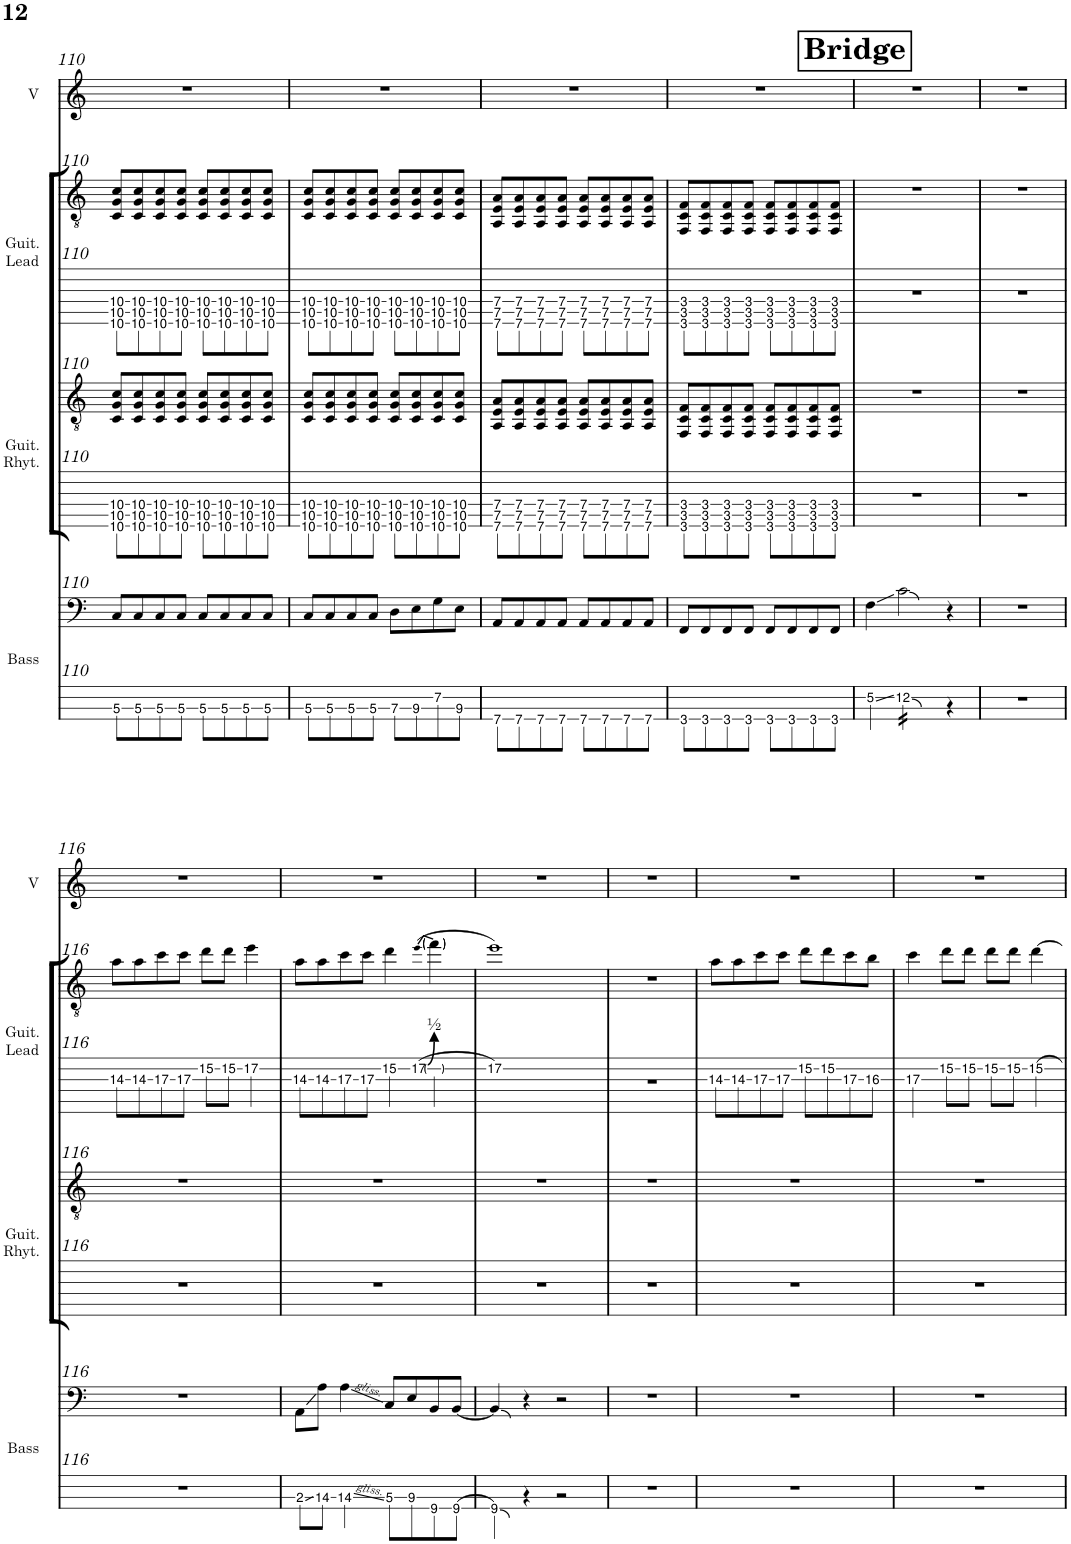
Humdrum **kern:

**kern	**kern	**kern	**kern	**kern	**kern	**kern
*part7	*part6	*part5	*part4	*part3	*part2	*part1
*staff7	*staff6	*staff5	*staff4	*staff3	*staff2	*staff1
*I"Bass Guitar D Stanard D-G-C-F	*I"Bass Guitar D Stanard D-G-C-F	*I"Electric Guitar Rhythm Drop D	*I"Electric Guitar Rhythm Drop D	*I"Electric Guitar Lead Drop D	*I"Electric Guitar Lead Drop D	*I"Women Vocals
*I'Bass	*I'Bass	*I'Guit. Rhyt.	*I'Guit. Rhyt.	*I'Guit. Lead	*I'Guit. Lead	*I'V
!!LO:PB:g=z
*	*clefF4	*	*clefGv2	*	*clefGv2	*clefG2
*Trd7c12	*Trd7c12	*	*	*	*	*
*k[]	*k[]	*k[]	*k[]	*k[]	*k[]	*k[]
*M4/4	*M4/4	*M4/4	*M4/4	*M4/4	*M4/4	*M4/4
=110	=110	=110	=110	=110	=110	=110
8C\L	8C/L	8C\ 8G\ 8c\L	8C/ 8G/ 8c/L	8C\ 8G\ 8c\L	8C/ 8G/ 8c/L	1r
8C\	8C/	8C\ 8G\ 8c\	8C/ 8G/ 8c/	8C\ 8G\ 8c\	8C/ 8G/ 8c/	.
8C\	8C/	8C\ 8G\ 8c\	8C/ 8G/ 8c/	8C\ 8G\ 8c\	8C/ 8G/ 8c/	.
8C\J	8C/J	8C\ 8G\ 8c\J	8C/ 8G/ 8c/J	8C\ 8G\ 8c\J	8C/ 8G/ 8c/J	.
8C\L	8C/L	8C\ 8G\ 8c\L	8C/ 8G/ 8c/L	8C\ 8G\ 8c\L	8C/ 8G/ 8c/L	.
8C\	8C/	8C\ 8G\ 8c\	8C/ 8G/ 8c/	8C\ 8G\ 8c\	8C/ 8G/ 8c/	.
8C\	8C/	8C\ 8G\ 8c\	8C/ 8G/ 8c/	8C\ 8G\ 8c\	8C/ 8G/ 8c/	.
8C\J	8C/J	8C\ 8G\ 8c\J	8C/ 8G/ 8c/J	8C\ 8G\ 8c\J	8C/ 8G/ 8c/J	.
=111	=111	=111	=111	=111	=111	=111
8C\L	8C/L	8C\ 8G\ 8c\L	8C/ 8G/ 8c/L	8C\ 8G\ 8c\L	8C/ 8G/ 8c/L	1r
8C\	8C/	8C\ 8G\ 8c\	8C/ 8G/ 8c/	8C\ 8G\ 8c\	8C/ 8G/ 8c/	.
8C\	8C/	8C\ 8G\ 8c\	8C/ 8G/ 8c/	8C\ 8G\ 8c\	8C/ 8G/ 8c/	.
8C\J	8C/J	8C\ 8G\ 8c\J	8C/ 8G/ 8c/J	8C\ 8G\ 8c\J	8C/ 8G/ 8c/J	.
8D\L	8D\L	8C\ 8G\ 8c\L	8C/ 8G/ 8c/L	8C\ 8G\ 8c\L	8C/ 8G/ 8c/L	.
8E\	8E\	8C\ 8G\ 8c\	8C/ 8G/ 8c/	8C\ 8G\ 8c\	8C/ 8G/ 8c/	.
8G\	8G\	8C\ 8G\ 8c\	8C/ 8G/ 8c/	8C\ 8G\ 8c\	8C/ 8G/ 8c/	.
8E\J	8E\J	8C\ 8G\ 8c\J	8C/ 8G/ 8c/J	8C\ 8G\ 8c\J	8C/ 8G/ 8c/J	.
=112	=112	=112	=112	=112	=112	=112
8AA\L	8AA/L	8AA\ 8E\ 8A\L	8AA/ 8E/ 8A/L	8AA\ 8E\ 8A\L	8AA/ 8E/ 8A/L	1r
8AA\	8AA/	8AA\ 8E\ 8A\	8AA/ 8E/ 8A/	8AA\ 8E\ 8A\	8AA/ 8E/ 8A/	.
8AA\	8AA/	8AA\ 8E\ 8A\	8AA/ 8E/ 8A/	8AA\ 8E\ 8A\	8AA/ 8E/ 8A/	.
8AA\J	8AA/J	8AA\ 8E\ 8A\J	8AA/ 8E/ 8A/J	8AA\ 8E\ 8A\J	8AA/ 8E/ 8A/J	.
8AA\L	8AA/L	8AA\ 8E\ 8A\L	8AA/ 8E/ 8A/L	8AA\ 8E\ 8A\L	8AA/ 8E/ 8A/L	.
8AA\	8AA/	8AA\ 8E\ 8A\	8AA/ 8E/ 8A/	8AA\ 8E\ 8A\	8AA/ 8E/ 8A/	.
8AA\	8AA/	8AA\ 8E\ 8A\	8AA/ 8E/ 8A/	8AA\ 8E\ 8A\	8AA/ 8E/ 8A/	.
8AA\J	8AA/J	8AA\ 8E\ 8A\J	8AA/ 8E/ 8A/J	8AA\ 8E\ 8A\J	8AA/ 8E/ 8A/J	.
=113	=113	=113	=113	=113	=113	=113
8FF\L	8FF/L	8FF\ 8C\ 8F\L	8FF/ 8C/ 8F/L	8FF\ 8C\ 8F\L	8FF/ 8C/ 8F/L	1r
8FF\	8FF/	8FF\ 8C\ 8F\	8FF/ 8C/ 8F/	8FF\ 8C\ 8F\	8FF/ 8C/ 8F/	.
8FF\	8FF/	8FF\ 8C\ 8F\	8FF/ 8C/ 8F/	8FF\ 8C\ 8F\	8FF/ 8C/ 8F/	.
8FF\J	8FF/J	8FF\ 8C\ 8F\J	8FF/ 8C/ 8F/J	8FF\ 8C\ 8F\J	8FF/ 8C/ 8F/J	.
8FF\L	8FF/L	8FF\ 8C\ 8F\L	8FF/ 8C/ 8F/L	8FF\ 8C\ 8F\L	8FF/ 8C/ 8F/L	.
8FF\	8FF/	8FF\ 8C\ 8F\	8FF/ 8C/ 8F/	8FF\ 8C\ 8F\	8FF/ 8C/ 8F/	.
8FF\	8FF/	8FF\ 8C\ 8F\	8FF/ 8C/ 8F/	8FF\ 8C\ 8F\	8FF/ 8C/ 8F/	.
8FF\J	8FF/J	8FF\ 8C\ 8F\J	8FF/ 8C/ 8F/J	8FF\ 8C\ 8F\J	8FF/ 8C/ 8F/J	.
!!LO:REH:place=s1:a:B:cj:fs=14:t=Bridge
=114	=114	=114	=114	=114	=114	=114
4F\	4F\	1r	1r	1r	1r	1r
2c\	2c\	.	.	.	.	.
4r	4r	.	.	.	.	.
=115	=115	=115	=115	=115	=115	=115
1r	1r	1r	1r	1r	1r	1r
!!LO:LB:g=z
=116	=116	=116	=116	=116	=116	=116
1r	1r	1r	1r	8a\L	8a\L	1r
.	.	.	.	8a\	8a\	.
.	.	.	.	8cc\	8cc\	.
.	.	.	.	8cc\J	8cc\J	.
.	.	.	.	8dd\L	8dd\L	.
.	.	.	.	8dd\J	8dd\J	.
.	.	.	.	4ee\	4ee\	.
=117	=117	=117	=117	=117	=117	=117
8AA\L	8AA\L	1r	1r	8a\L	8a\L	1r
8A\J	8A\J	.	.	8a\	8a\	.
4A\	4A\	.	.	8cc\	8cc\	.
.	.	.	.	8cc\J	8cc\J	.
8C\L	8C/L	.	.	4dd\	4dd\	.
8E\	8E/	.	.	.	.	.
.	.	.	.	qee	(qee	.
8BB\	8BB/	.	.	4ff\	4ff\	.
[8BB\J	[8BB/J	.	.	.	.	.
=118	=118	=118	=118	=118	=118	=118
4BB\]	4BB/]	1r	1r	1ee	1ee)	1r
4r	4r	.	.	.	.	.
2r	2r	.	.	.	.	.
=119	=119	=119	=119	=119	=119	=119
1r	1r	1r	1r	1r	1r	1r
=120	=120	=120	=120	=120	=120	=120
1r	1r	1r	1r	8a\L	8a\L	1r
.	.	.	.	8a\	8a\	.
.	.	.	.	8cc\	8cc\	.
.	.	.	.	8cc\J	8cc\J	.
.	.	.	.	8dd\L	8dd\L	.
.	.	.	.	8dd\	8dd\	.
.	.	.	.	8cc\	8cc\	.
.	.	.	.	8b\J	8b\J	.
=121	=121	=121	=121	=121	=121	=121
1r	1r	1r	1r	4cc\	4cc\	1r
.	.	.	.	8dd\L	8dd\L	.
.	.	.	.	8dd\J	8dd\J	.
.	.	.	.	8dd\L	8dd\L	.
.	.	.	.	8dd\J	8dd\J	.
.	.	.	.	[4dd\	[4dd\	.
=	=	=	=	=	=	=
*-	*-	*-	*-	*-	*-	*-
